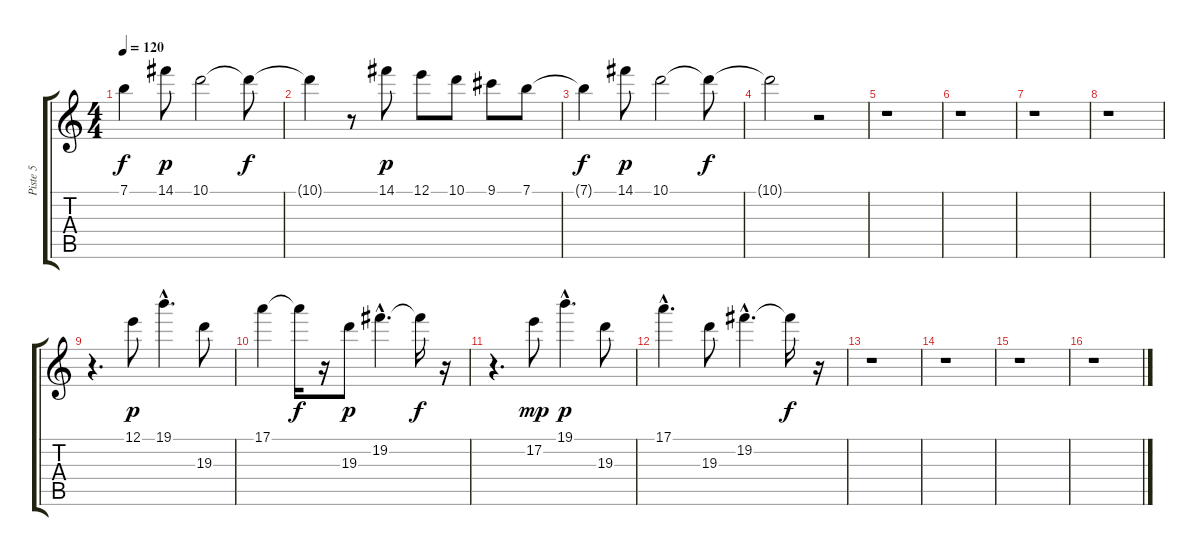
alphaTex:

\track ("Piste 5" "Piste 5") {instrument acousticguitarnylon}
\staff {score tabs}
\tuning (E4 B3 G3 D3 A2 E2) {hide}
\ts (4 4)
\tempo 120
\clef g2
\ks c
7.1{t}.4{dy f} 14.1.8{dy p} 10.1.2 10.1{t}.8{dy f} |
10.1{t}.4 r.8 14.1.8{dy p} 12.1.8 10.1.8 9.1.8 7.1.8 |
7.1{t}.4{dy f} 14.1.8{dy p} 10.1.2 10.1{t}.8{dy f} |
10.1{t}.2 r.2 |
r.1 |
r.1 |
r.1 |
r.1 |
r.4{d} 12.1.8{dy p} 19.1{hac}.4{d} 19.3.8 |
17.1.4 17.1{t}.16{dy f} r.16 19.3.8{dy p} 19.2{hac}.4{d} 19.2{t}.16{dy f} r.16 |
r.4{d} 17.2.8{dy mp} 19.1{hac}.4{d dy p} 19.3.8 |
17.1{hac}.4{d} 19.3.8 19.2{hac}.4{d} 19.2{t}.16{dy f} r.16 |
r.1 |
r.1 |
r.1 |
r.1
